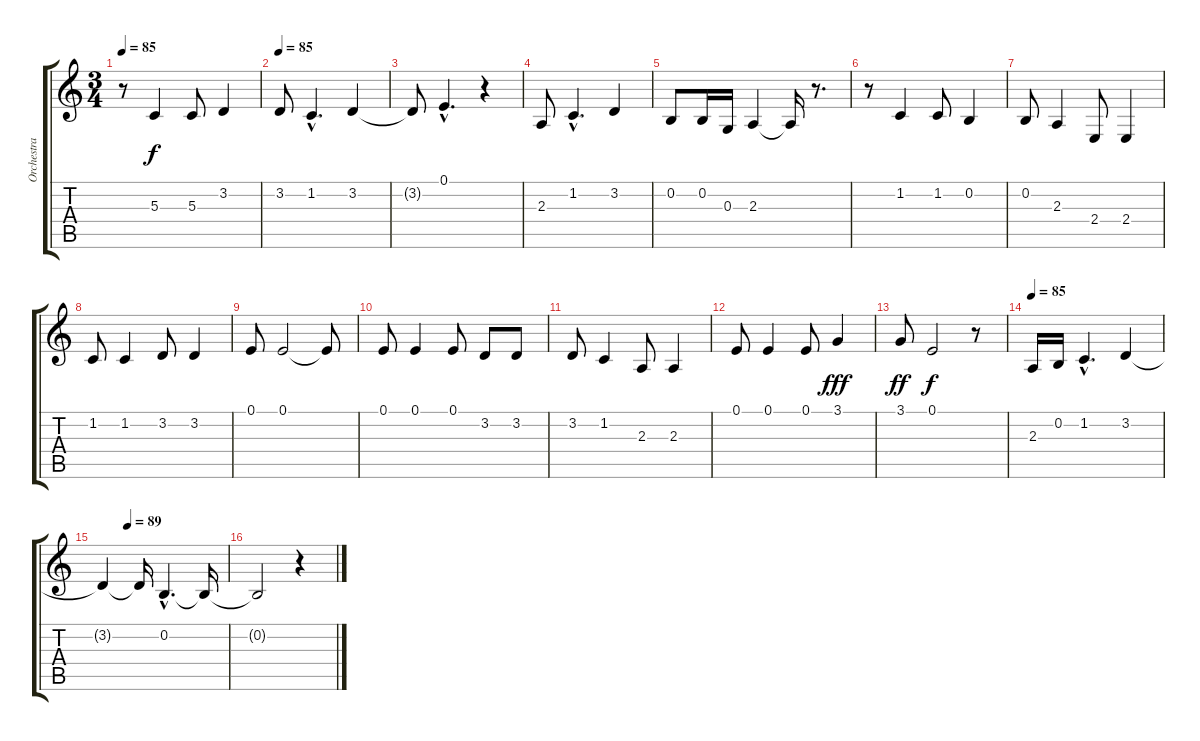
\track ("Orchestra Voice line" "Orchestra ") {instrument lead6voice}
\staff {score tabs}
\tuning (E4 B3 G3 D3 A2 E2) {hide}
\ts (3 4)
\tempo 85
\clef g2
\ks c
r.8{dy f} 5.3.4 5.3.8 3.2.4 |
\tempo 85
3.2.8 1.2{hac}.4{d} 3.2.4 |
3.2{t}.8 0.1{hac}.4{d} r.4 |
2.3.8 1.2{hac}.4{d} 3.2.4 |
0.2.8 0.2.16 0.3.16 2.3.4 2.3{t}.16 r.8{d} |
r.8 1.2.4 1.2.8 0.2.4 |
0.2.8 2.3.4 2.4.8 2.4.4 |
1.2.8 1.2.4 3.2.8 3.2.4 |
0.1.8 0.1.2 0.1{t}.8 |
0.1.8 0.1.4 0.1.8 3.2.8 3.2.8 |
3.2.8 1.2.4 2.3.8 2.3.4 |
0.1.8 0.1.4 0.1.8 3.1.4{dy fff} |
3.1.8{dy ff} 0.1.2{dy f} r.8 |
\tempo 85
2.3.16 0.2.16 1.2{hac}.4{d} 3.2.4 |
\tempo (89 0.20833333333333334)
3.2{t}.4 3.2{t}.16 0.2{hac}.4{d} 0.2{t}.16 |
0.2{t}.2 r.4
